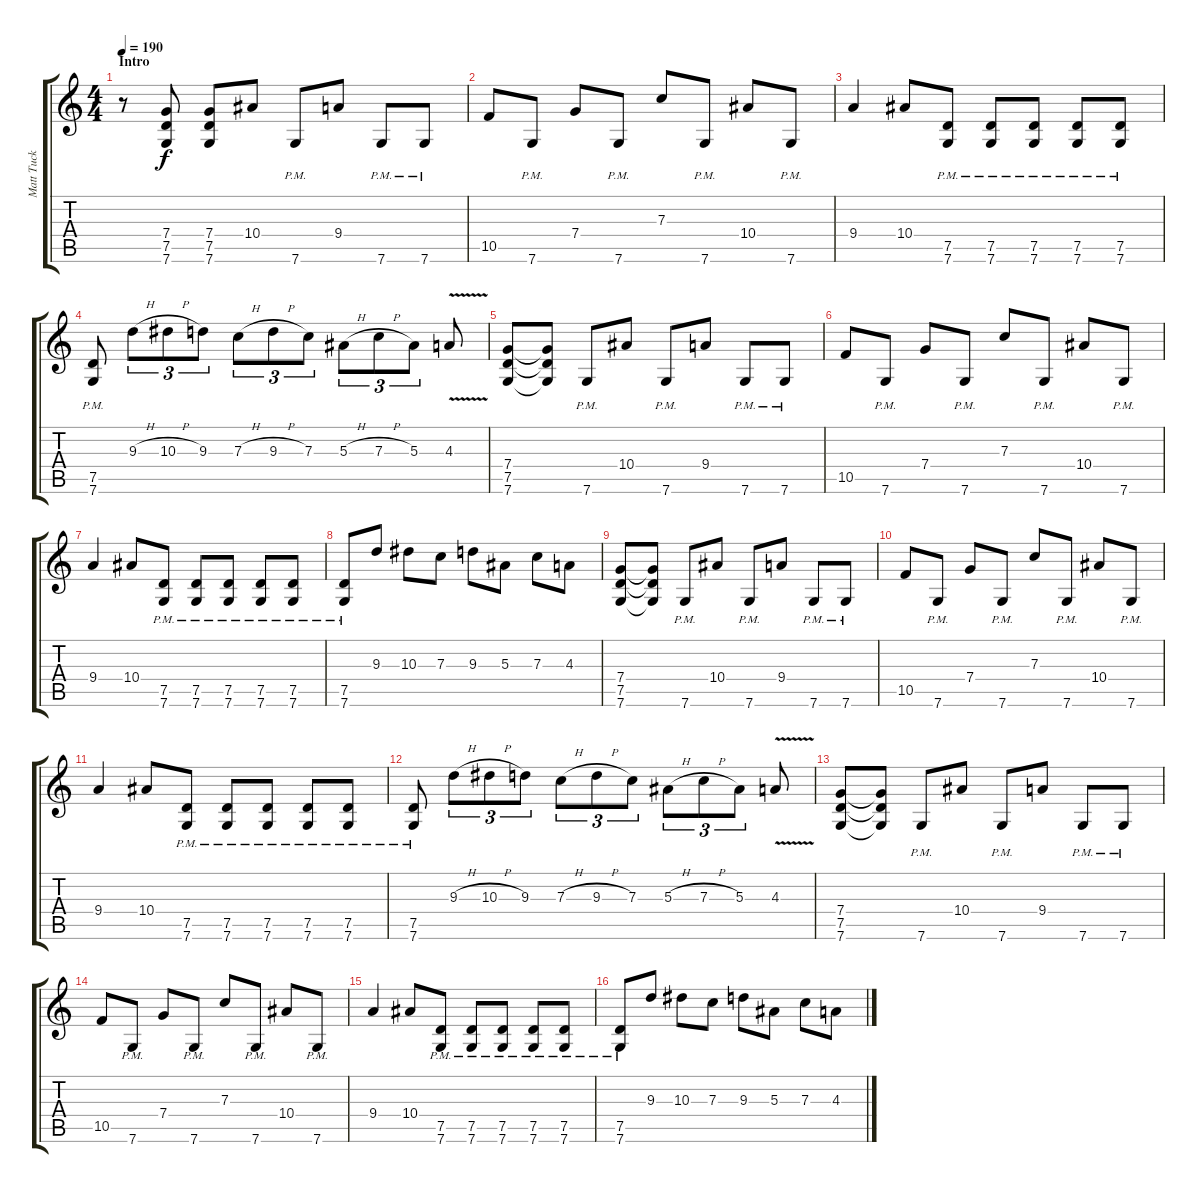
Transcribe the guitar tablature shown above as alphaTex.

\track ("Matt Tuck" "Matt Tuck") {instrument distortionguitar}
\staff {score tabs}
\tuning (D4 A3 F3 C3 G2 C2) {hide}
\ts (4 4)
\section ("" "Intro")
\tempo 190
\clef g2
\ks c
r.8{dy f instrument distortionguitar} (7.4 7.5 7.6).8 (7.4 7.5 7.6).8 10.4.8 7.6{pm}.8 9.4.8 7.6{pm}.8 7.6{pm}.8 |
10.5.8 7.6{pm}.8 7.4.8 7.6{pm}.8 7.3.8 7.6{pm}.8 10.4.8 7.6{pm}.8 |
9.4.4 10.4.8 (7.5{pm} 7.6{pm}).8 (7.5{pm} 7.6{pm}).8 (7.5{pm} 7.6{pm}).8 (7.5{pm} 7.6{pm}).8 (7.5{pm} 7.6{pm}).8 |
(7.5{pm} 7.6{pm}).8 9.3{h}.8{tu (3 2)} 10.3{h}.8{tu (3 2)} 9.3.8{tu (3 2)} 7.3{h}.8{tu (3 2)} 9.3{h}.8{tu (3 2)} 7.3.8{tu (3 2)} 5.3{h}.8{tu (3 2)} 7.3{h}.8{tu (3 2)} 5.3.8{tu (3 2)} 4.3{v}.8 |
(7.4 7.5 7.6).8 (7.4{t} 7.5{t} 7.6{t}).8 7.6{pm}.8 10.4.8 7.6{pm}.8 9.4.8 7.6{pm}.8 7.6{pm}.8 |
10.5.8 7.6{pm}.8 7.4.8 7.6{pm}.8 7.3.8 7.6{pm}.8 10.4.8 7.6{pm}.8 |
9.4.4 10.4.8 (7.5{pm} 7.6{pm}).8 (7.5{pm} 7.6{pm}).8 (7.5{pm} 7.6{pm}).8 (7.5{pm} 7.6{pm}).8 (7.5{pm} 7.6{pm}).8 |
(7.5{pm} 7.6{pm}).8 9.3.8 10.3.8 7.3.8 9.3.8 5.3.8 7.3.8 4.3.8 |
(7.4 7.5 7.6).8 (7.4{t} 7.5{t} 7.6{t}).8 7.6{pm}.8 10.4.8 7.6{pm}.8 9.4.8 7.6{pm}.8 7.6{pm}.8 |
10.5.8 7.6{pm}.8 7.4.8 7.6{pm}.8 7.3.8 7.6{pm}.8 10.4.8 7.6{pm}.8 |
9.4.4 10.4.8 (7.5{pm} 7.6{pm}).8 (7.5{pm} 7.6{pm}).8 (7.5{pm} 7.6{pm}).8 (7.5{pm} 7.6{pm}).8 (7.5{pm} 7.6{pm}).8 |
(7.5{pm} 7.6{pm}).8 9.3{h}.8{tu (3 2)} 10.3{h}.8{tu (3 2)} 9.3.8{tu (3 2)} 7.3{h}.8{tu (3 2)} 9.3{h}.8{tu (3 2)} 7.3.8{tu (3 2)} 5.3{h}.8{tu (3 2)} 7.3{h}.8{tu (3 2)} 5.3.8{tu (3 2)} 4.3{v}.8 |
(7.4 7.5 7.6).8 (7.4{t} 7.5{t} 7.6{t}).8 7.6{pm}.8 10.4.8 7.6{pm}.8 9.4.8 7.6{pm}.8 7.6{pm}.8 |
10.5.8 7.6{pm}.8 7.4.8 7.6{pm}.8 7.3.8 7.6{pm}.8 10.4.8 7.6{pm}.8 |
9.4.4 10.4.8 (7.5{pm} 7.6{pm}).8 (7.5{pm} 7.6{pm}).8 (7.5{pm} 7.6{pm}).8 (7.5{pm} 7.6{pm}).8 (7.5{pm} 7.6{pm}).8 |
(7.5{pm} 7.6{pm}).8 9.3.8 10.3.8 7.3.8 9.3.8 5.3.8 7.3.8 4.3.8
